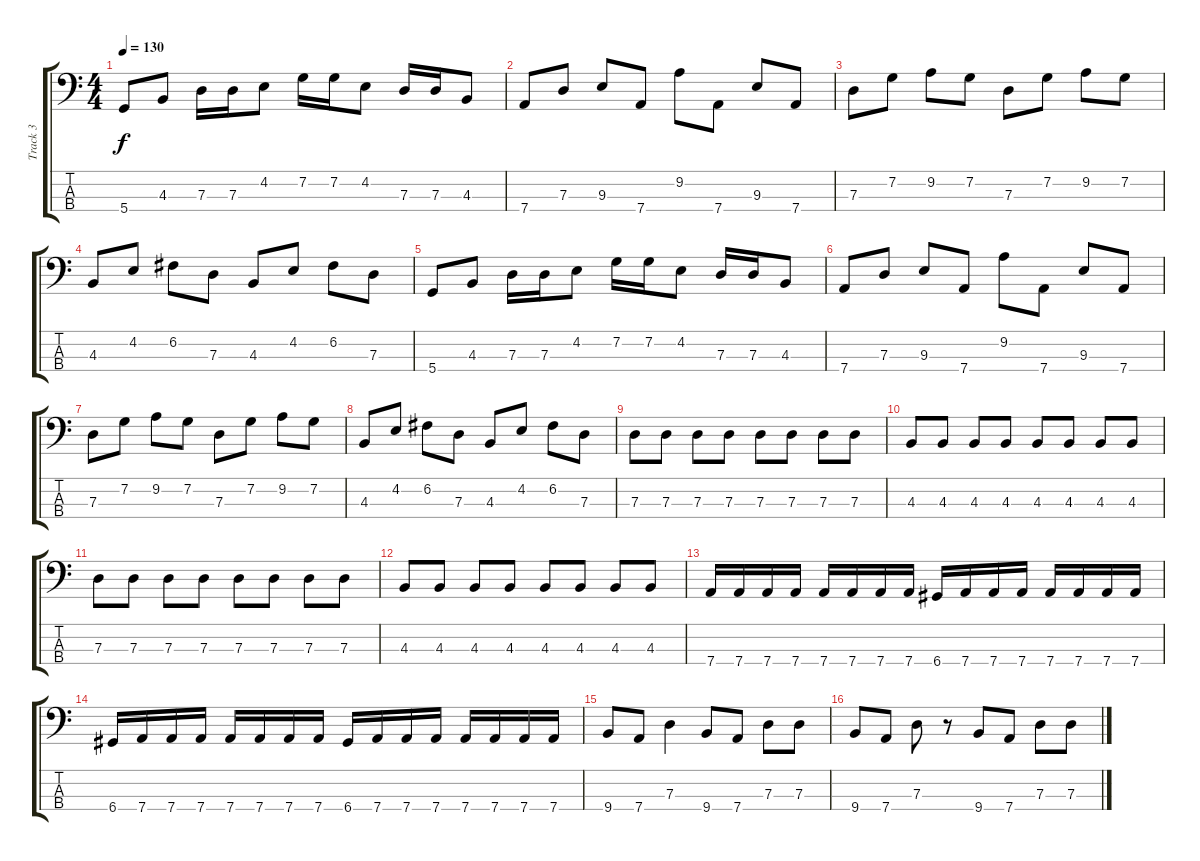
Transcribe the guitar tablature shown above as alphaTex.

\track ("Track 3" "Track 3") {instrument electricbassfinger}
\staff {score tabs}
\tuning (F2 C2 G1 D1) {hide}
\ts (4 4)
\tempo 130
\clef f4
\ks c
5.4.8{dy f} 4.3.8 7.3.16 7.3.16 4.2.8 7.2.16 7.2.16 4.2.8 7.3.16 7.3.16 4.3.8 |
7.4.8 7.3.8 9.3.8 7.4.8 9.2.8 7.4.8 9.3.8 7.4.8 |
7.3.8 7.2.8 9.2.8 7.2.8 7.3.8 7.2.8 9.2.8 7.2.8 |
4.3.8 4.2.8 6.2.8 7.3.8 4.3.8 4.2.8 6.2.8 7.3.8 |
5.4.8 4.3.8 7.3.16 7.3.16 4.2.8 7.2.16 7.2.16 4.2.8 7.3.16 7.3.16 4.3.8 |
7.4.8 7.3.8 9.3.8 7.4.8 9.2.8 7.4.8 9.3.8 7.4.8 |
7.3.8 7.2.8 9.2.8 7.2.8 7.3.8 7.2.8 9.2.8 7.2.8 |
4.3.8 4.2.8 6.2.8 7.3.8 4.3.8 4.2.8 6.2.8 7.3.8 |
7.3.8 7.3.8 7.3.8 7.3.8 7.3.8 7.3.8 7.3.8 7.3.8 |
4.3.8 4.3.8 4.3.8 4.3.8 4.3.8 4.3.8 4.3.8 4.3.8 |
7.3.8 7.3.8 7.3.8 7.3.8 7.3.8 7.3.8 7.3.8 7.3.8 |
4.3.8 4.3.8 4.3.8 4.3.8 4.3.8 4.3.8 4.3.8 4.3.8 |
7.4.16 7.4.16 7.4.16 7.4.16 7.4.16 7.4.16 7.4.16 7.4.16 6.4.16 7.4.16 7.4.16 7.4.16 7.4.16 7.4.16 7.4.16 7.4.16 |
6.4.16 7.4.16 7.4.16 7.4.16 7.4.16 7.4.16 7.4.16 7.4.16 6.4.16 7.4.16 7.4.16 7.4.16 7.4.16 7.4.16 7.4.16 7.4.16 |
9.4.8 7.4.8 7.3.4 9.4.8 7.4.8 7.3.8 7.3.8 |
9.4.8 7.4.8 7.3.8 r.8 9.4.8 7.4.8 7.3.8 7.3.8
